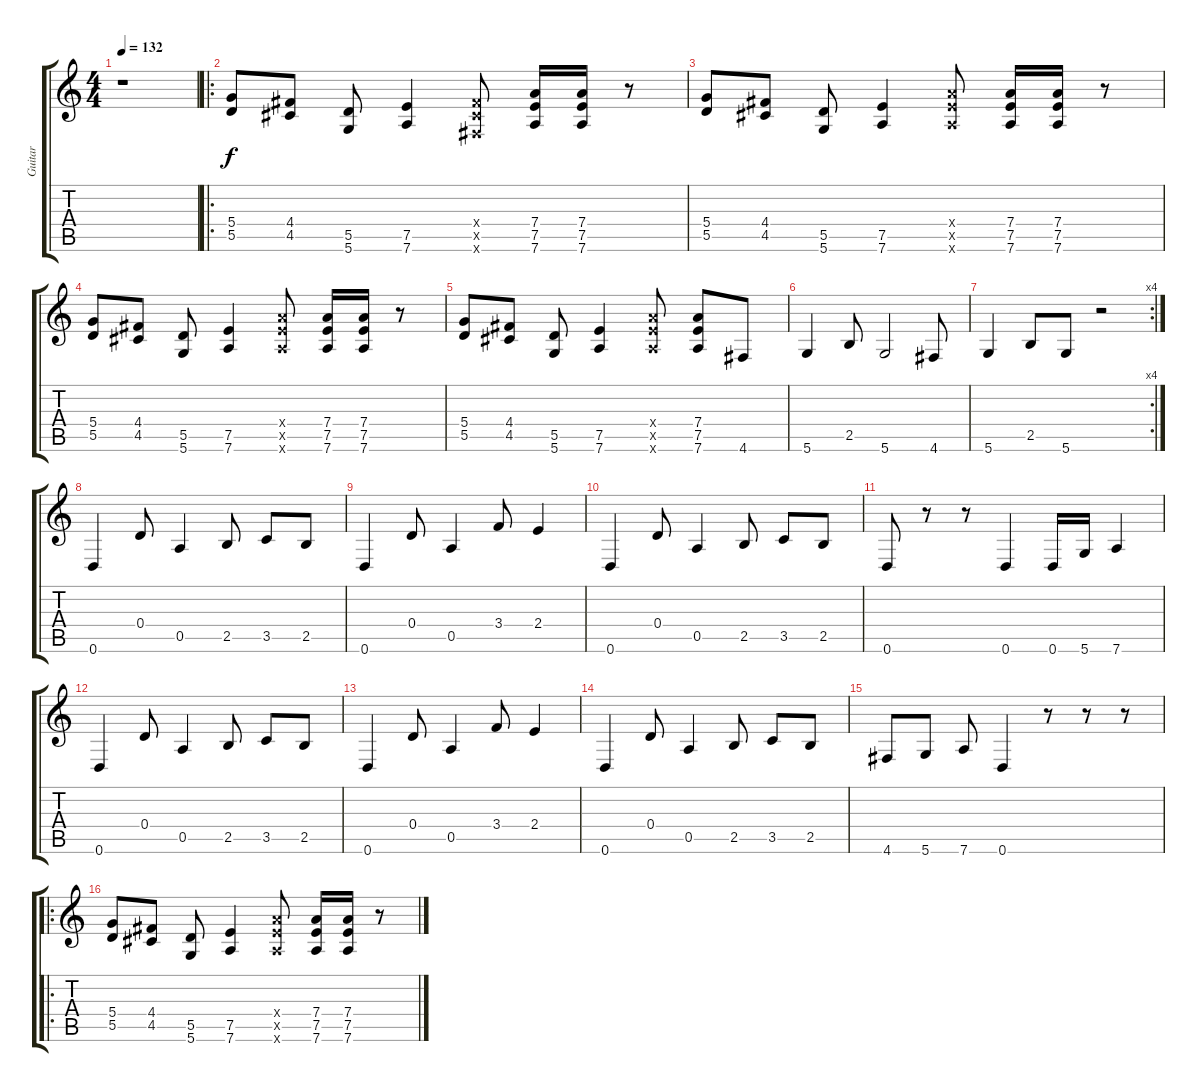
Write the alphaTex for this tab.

\track ("Guitar" "Guitar") {instrument distortionguitar}
\staff {score tabs}
\tuning (E4 B3 G3 D3 A2 D2) {hide}
\ts (4 4)
\tempo 132
\clef g2
\ks c
r.1{dy f instrument distortionguitar} |
\ro
(5.4 5.5).8 (4.4 4.5).8 (5.5 5.6).8 (7.5 7.6).4 (4.4{x} 4.5{x} 4.6{x}).8 (7.4 7.5 7.6).16 (7.4 7.5 7.6).16 r.8 |
(5.4 5.5).8 (4.4 4.5).8 (5.5 5.6).8 (7.5 7.6).4 (7.4{x} 7.5{x} 7.6{x}).8 (7.4 7.5 7.6).16 (7.4 7.5 7.6).16 r.8 |
(5.4 5.5).8 (4.4 4.5).8 (5.5 5.6).8 (7.5 7.6).4 (7.4{x} 7.5{x} 7.6{x}).8 (7.4 7.5 7.6).16 (7.4 7.5 7.6).16 r.8 |
(5.4 5.5).8 (4.4 4.5).8 (5.5 5.6).8 (7.5 7.6).4 (7.4{x} 7.5{x} 7.6{x}).8 (7.4 7.5 7.6).8 4.6.8 |
5.6.4 2.5.8 5.6.2 4.6.8 |
\rc 4
5.6.4 2.5.8 5.6.8 r.2 |
0.6.4 0.4.8 0.5.4 2.5.8 3.5.8 2.5.8 |
0.6.4 0.4.8 0.5.4 3.4.8 2.4.4 |
0.6.4 0.4.8 0.5.4 2.5.8 3.5.8 2.5.8 |
0.6.8 r.8 r.8 0.6.4 0.6.16 5.6.16 7.6.4 |
0.6.4 0.4.8 0.5.4 2.5.8 3.5.8 2.5.8 |
0.6.4 0.4.8 0.5.4 3.4.8 2.4.4 |
0.6.4 0.4.8 0.5.4 2.5.8 3.5.8 2.5.8 |
4.6.8 5.6.8 7.6.8 0.6.4 r.8 r.8 r.8 |
\ro
(5.4 5.5).8 (4.4 4.5).8 (5.5 5.6).8 (7.5 7.6).4 (7.4{x} 7.5{x} 7.6{x}).8 (7.4 7.5 7.6).16 (7.4 7.5 7.6).16 r.8
